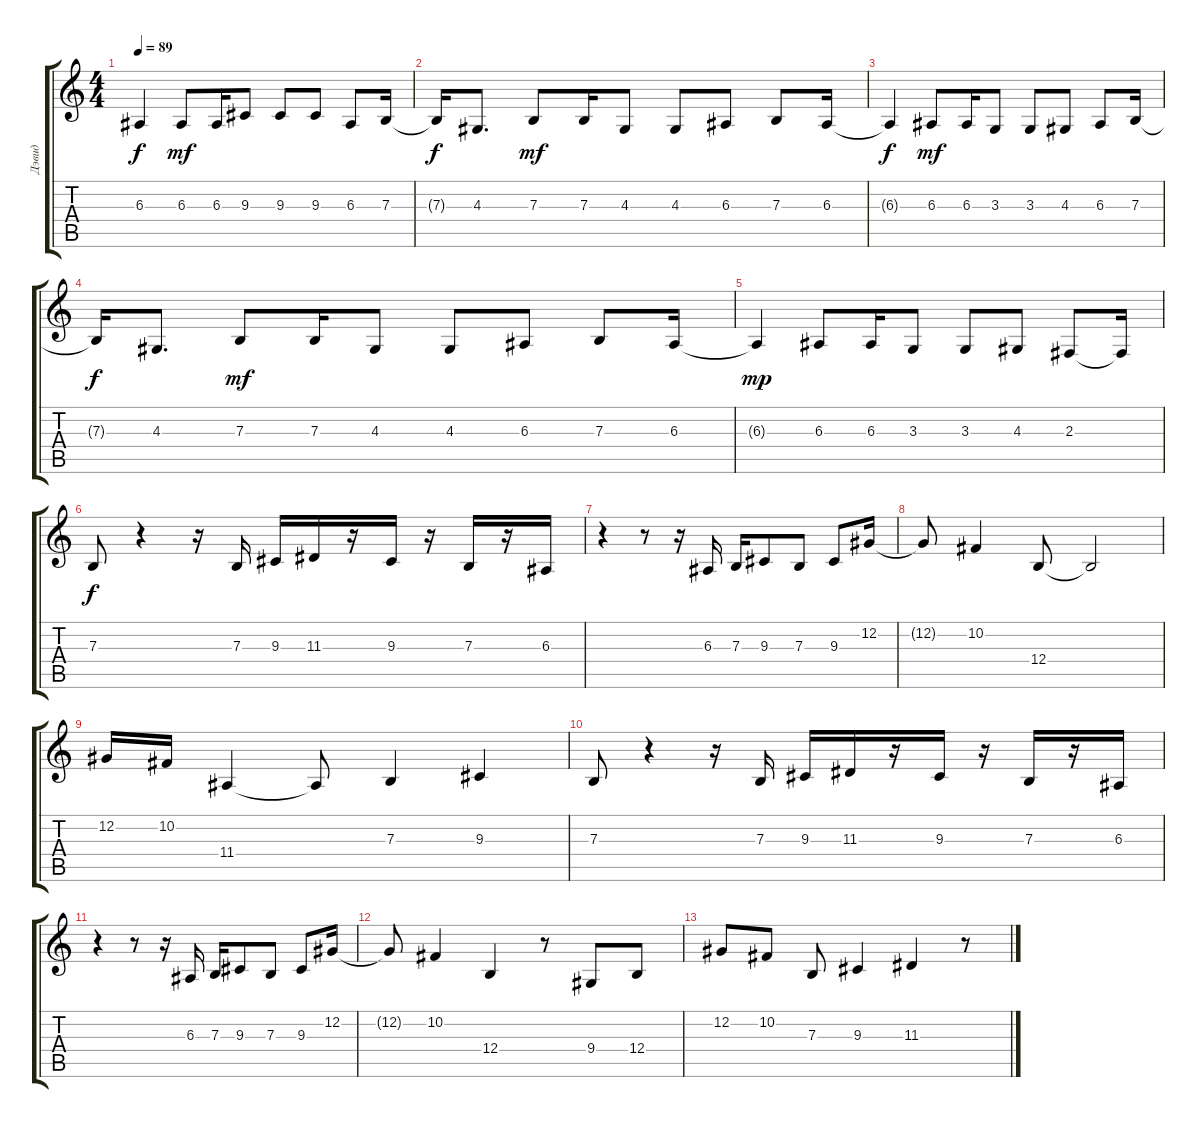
\track ("Дэвид" "Дэвид") {instrument pad3polysynth}
\staff {score tabs}
\tuning (Db4 Ab3 E3 B2 Gb2 B1) {hide}
\ts (4 4)
\tempo 89
\clef g2
\ks c
6.3{t}.4{dy f} 6.3.8{dy mf} 6.3.16 9.3.8 9.3.8 9.3.8 6.3.8 7.3.16 |
7.3{t}.16{dy f} 4.3.8{d} 7.3.8{dy mf} 7.3.16 4.3.8 4.3.8 6.3.8 7.3.8 6.3.16 |
6.3{t}.4{dy f} 6.3.8{dy mf} 6.3.16 3.3.8 3.3.8 4.3.8 6.3.8 7.3.16 |
7.3{t}.16{dy f} 4.3.8{d} 7.3.8{dy mf} 7.3.16 4.3.8 4.3.8 6.3.8 7.3.8 6.3.16 |
6.3{t}.4{dy mp} 6.3.8 6.3.16 3.3.8 3.3.8 4.3.8 2.3.8 2.3{t}.16 |
7.3.8{dy f} r.4 r.16 7.3.16 9.3.16 11.3.16 r.16 9.3.16 r.16 7.3.16 r.16 6.3.16 |
r.4 r.8 r.16 6.3.16 7.3.16 9.3.8 7.3.8 9.3.8 12.2.16 |
12.2{t}.8 10.2.4 12.4.8 12.4{t}.2 |
12.2.16 10.2.16 11.4.4 11.4{t}.8 7.3.4 9.3.4 |
7.3.8 r.4 r.16 7.3.16 9.3.16 11.3.16 r.16 9.3.16 r.16 7.3.16 r.16 6.3.16 |
r.4 r.8 r.16 6.3.16 7.3.16 9.3.8 7.3.8 9.3.8 12.2.16 |
12.2{t}.8 10.2.4 12.4.4 r.8 9.4.8 12.4.8 |
12.2.8 10.2.8 7.3.8 9.3.4 11.3.4 r.8
